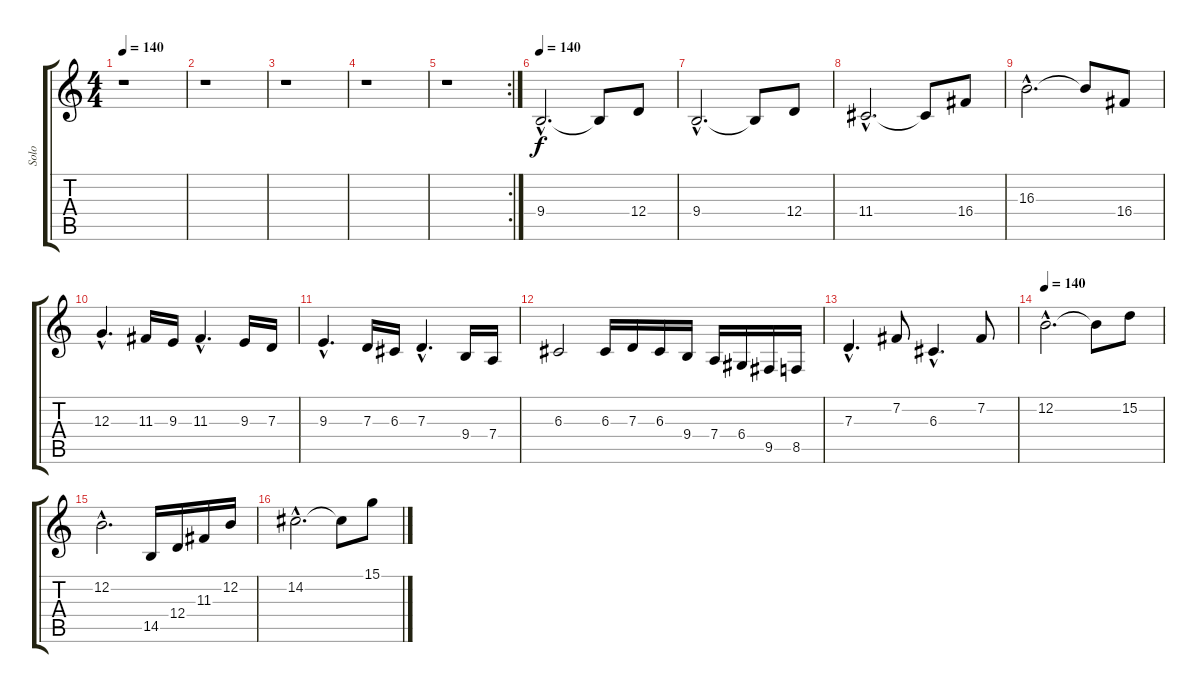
\track ("Solo" "Solo") {instrument flute}
\staff {score tabs}
\tuning (E4 B3 G3 D3 A2 E2) {hide}
\ts (4 4)
\tempo 140
\clef g2
\ks c
r.1{dy f} |
r.1 |
r.1 |
r.1 |
\rc 2
r.1 |
\tempo 140
9.4{hac}.2{d volume 15 instrument clarinet} 9.4{t}.8 12.4.8 |
9.4{hac}.2{d} 9.4{t}.8 12.4.8 |
11.4{hac}.2{d} 11.4{t}.8 16.4.8 |
16.3{hac}.2{d} 16.3{t}.8 16.4.8 |
12.3{hac}.4{d} 11.3.16 9.3.16 11.3{hac}.4{d} 9.3.16 7.3.16 |
9.3{hac}.4{d} 7.3.16 6.3.16 7.3{hac}.4{d} 9.4.16 7.4.16 |
6.3.2 6.3.16 7.3.16 6.3.16 9.4.16 7.4.16 6.4.16 9.5.16 8.5.16 |
7.3{hac}.4{d} 7.2.8 6.3{hac}.4{d} 7.2.8 |
\tempo 140
12.2{hac}.2{d} 12.2{t}.8 15.2.8 |
12.2{hac}.2{d} 14.5.16 12.4.16 11.3.16 12.2.16 |
14.2{hac}.2{d} 14.2{t}.8 15.1.8
